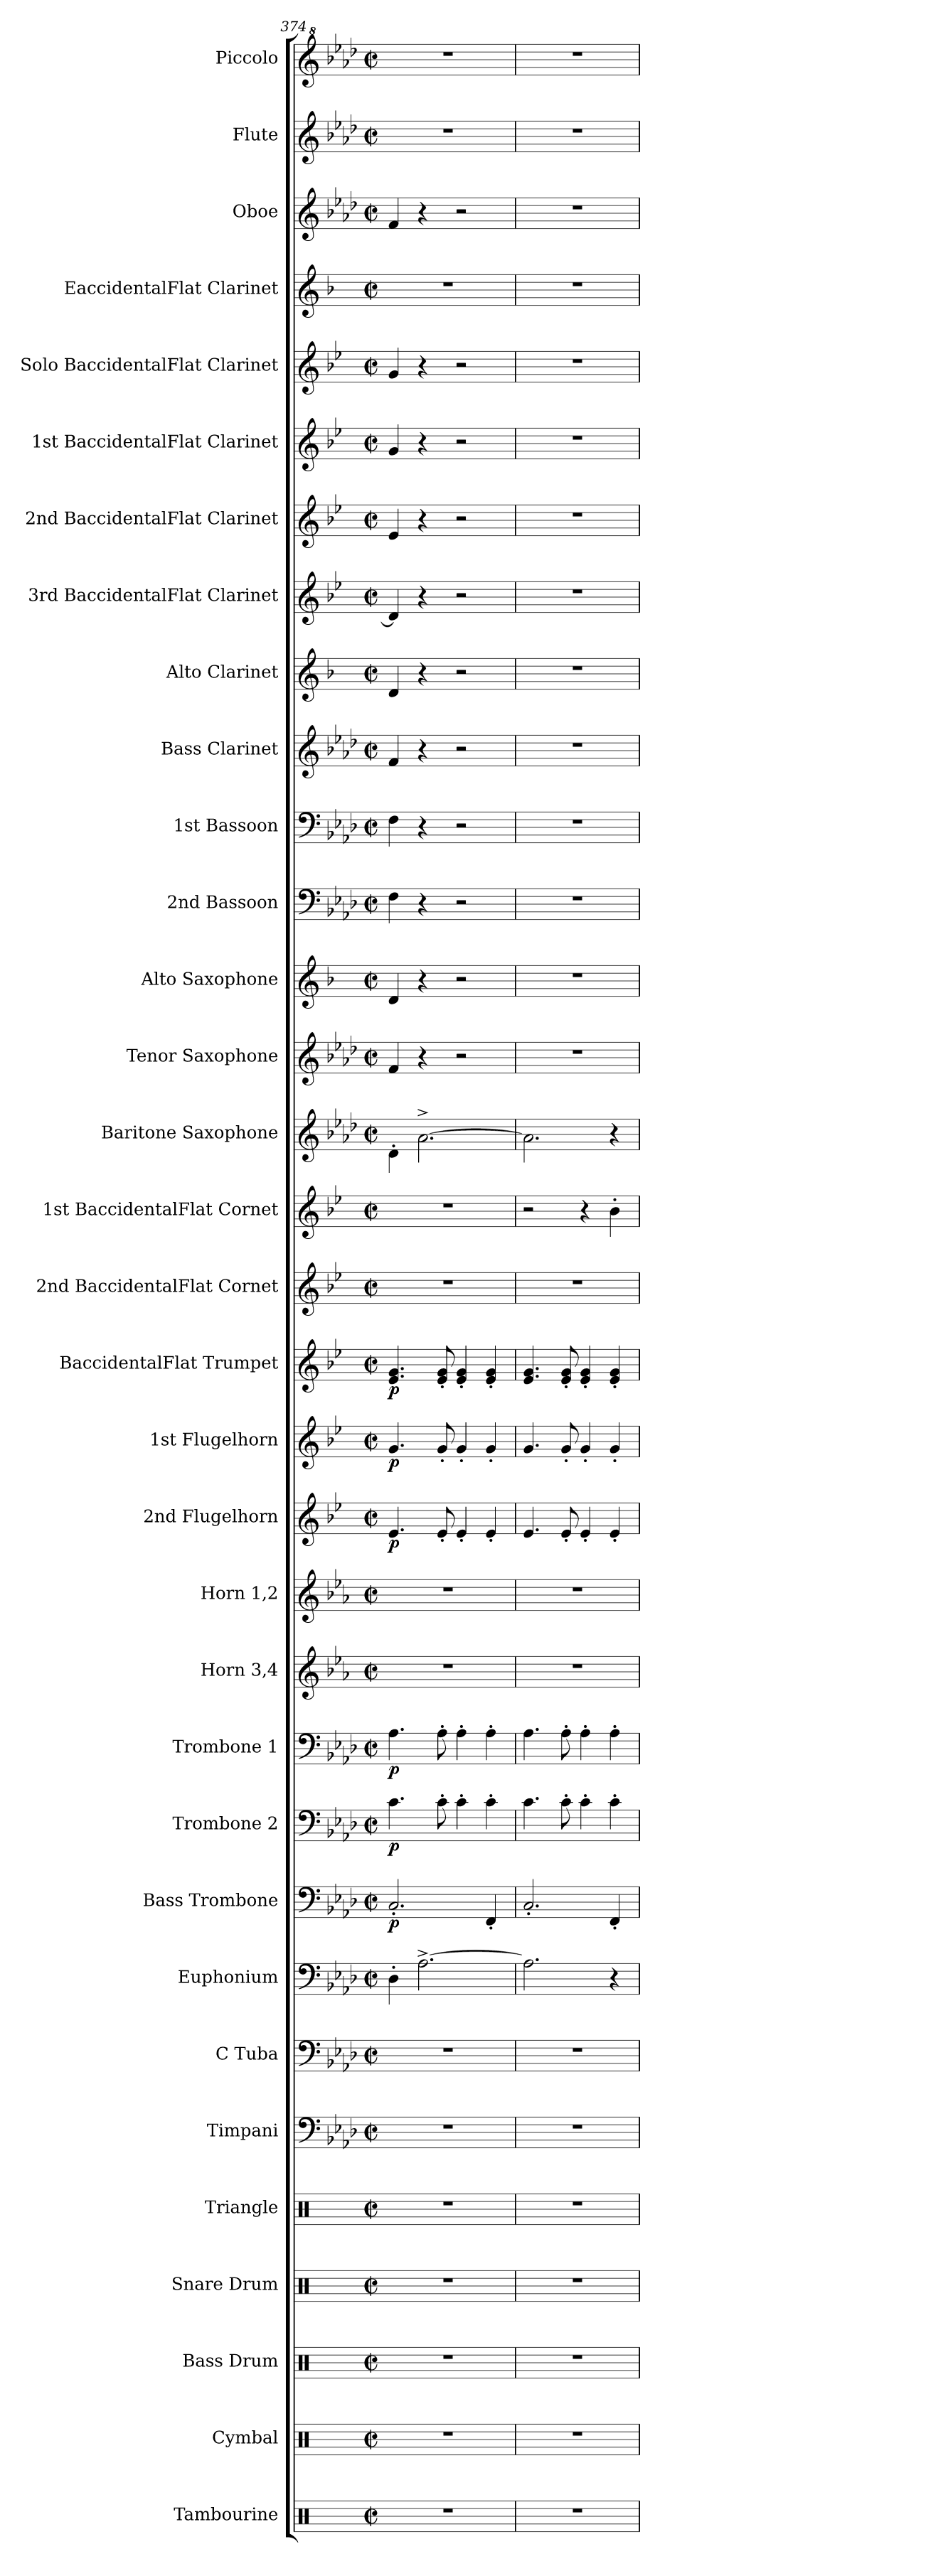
**kern	**kern	**kern	**kern	**kern	**kern	**kern	**kern	**kern	**dynam	**kern	**dynam	**kern	**dynam	**kern	**kern	**kern	**dynam	**kern	**dynam	**kern	**dynam	**kern	**kern	**kern	**kern	**kern	**kern	**kern	**kern	**kern	**kern	**kern	**kern	**kern	**kern	**kern	**kern	**kern
*part33	*part32	*part31	*part30	*part29	*part28	*part27	*part26	*part25	*part25	*part24	*part24	*part23	*part23	*part22	*part21	*part20	*part20	*part19	*part19	*part18	*part18	*part17	*part16	*part15	*part14	*part13	*part12	*part11	*part10	*part9	*part8	*part7	*part6	*part5	*part4	*part3	*part2	*part1
*staff33	*staff32	*staff31	*staff30	*staff29	*staff28	*staff27	*staff26	*staff25	*staff25	*staff24	*staff24	*staff23	*staff23	*staff22	*staff21	*staff20	*staff20	*staff19	*staff19	*staff18	*staff18	*staff17	*staff16	*staff15	*staff14	*staff13	*staff12	*staff11	*staff10	*staff9	*staff8	*staff7	*staff6	*staff5	*staff4	*staff3	*staff2	*staff1
*I"Tambourine	*I"Cymbal	*I"Bass Drum	*I"Snare Drum	*I"Triangle	*I"Timpani	*I"C Tuba	*I"Euphonium	*I"Bass Trombone	*	*I"Trombone 2	*	*I"Trombone 1	*	*I"Horn 3,4	*I"Horn 1,2	*I"2nd Flugelhorn	*	*I"1st Flugelhorn	*	*I"BaccidentalFlat Trumpet	*	*I"2nd BaccidentalFlat Cornet	*I"1st BaccidentalFlat Cornet	*I"Baritone Saxophone	*I"Tenor Saxophone	*I"Alto Saxophone	*I"2nd Bassoon	*I"1st Bassoon	*I"Bass Clarinet	*I"Alto Clarinet	*I"3rd BaccidentalFlat Clarinet	*I"2nd BaccidentalFlat Clarinet	*I"1st BaccidentalFlat Clarinet	*I"Solo BaccidentalFlat Clarinet	*I"EaccidentalFlat Clarinet	*I"Oboe	*I"Flute	*I"Piccolo
*I'Tamb.	*I'Cym.	*I'B. Dr.	*I'Sn. Dr.	*I'Trgl.	*I'Timp.	*I'C Tu.	*I'Eu.	*I'B. Trb.	*	*I'Trb. 2	*	*I'Trb. 1	*	*I'Hn. 3,4	*I'Hn. 1,2	*I'2nd Flghn.	*	*I'1st Flghn.	*	*I'BaccidentalFlat Tpt.	*	*I'2nd BaccidentalFlat Cnt.	*I'1st BaccidentalFlat Cnt.	*I'Bar. Sax.	*I'T. Sax.	*I'A. Sax.	*I'2nd Bsn.	*I'1st Bsn.	*I'B. Cl.	*I'A. Cl.	*I'3rd BaccidentalFlat Cl.	*I'2nd BaccidentalFlat Cl.	*I'1st BaccidentalFlat Cl.	*I'Solo BaccidentalFlat Cl.	*I'EaccidentalFlat Cl.	*I'Ob.	*I'Fl.	*I'Picc.
*clefX	*clefX	*clefX	*clefX	*clefX	*clefF4	*clefF4	*clefF4	*clefF4	*	*clefF4	*	*clefF4	*	*clefG2	*clefG2	*clefG2	*	*clefG2	*	*clefG2	*	*clefG2	*clefG2	*clefG2	*clefG2	*clefG2	*clefF4	*clefF4	*clefG2	*clefG2	*clefG2	*clefG2	*clefG2	*clefG2	*clefG2	*clefG2	*clefG2	*clefG^2
*	*	*	*	*	*	*	*	*	*	*	*	*	*	*ITrd4c7	*ITrd4c7	*ITrd1c2	*	*ITrd1c2	*	*ITrd1c2	*	*ITrd1c2	*ITrd1c2	*ITrd12c21	*ITrd8c14	*ITrd5c9	*	*	*ITrd8c14	*ITrd5c9	*ITrd1c2	*ITrd1c2	*ITrd1c2	*ITrd1c2	*ITrd-2c-3	*	*	*ITrd-7c-12
*k[]	*k[]	*k[]	*k[]	*k[]	*k[b-e-a-d-]	*k[b-e-a-d-]	*k[b-e-a-d-]	*k[b-e-a-d-]	*	*k[b-e-a-d-]	*	*k[b-e-a-d-]	*	*k[b-e-a-d-]	*k[b-e-a-d-]	*k[b-e-a-d-]	*	*k[b-e-a-d-]	*	*k[b-e-a-d-]	*	*k[b-e-a-d-]	*k[b-e-a-d-]	*k[b-e-a-d-]	*k[b-e-a-d-]	*k[b-e-a-d-]	*k[b-e-a-d-]	*k[b-e-a-d-]	*k[b-e-a-d-]	*k[b-e-a-d-]	*k[b-e-a-d-]	*k[b-e-a-d-]	*k[b-e-a-d-]	*k[b-e-a-d-]	*k[b-e-a-d-]	*k[b-e-a-d-]	*k[b-e-a-d-]	*k[b-e-a-d-]
*M4/4	*M4/4	*M4/4	*M4/4	*M4/4	*M4/4	*M4/4	*M4/4	*M4/4	*	*M4/4	*	*M4/4	*	*M4/4	*M4/4	*M4/4	*	*M4/4	*	*M4/4	*	*M4/4	*M4/4	*M4/4	*M4/4	*M4/4	*M4/4	*M4/4	*M4/4	*M4/4	*M4/4	*M4/4	*M4/4	*M4/4	*M4/4	*M4/4	*M4/4	*M4/4
*met(c|)	*met(c|)	*met(c|)	*met(c|)	*met(c|)	*met(c|)	*met(c|)	*met(c|)	*met(c|)	*	*met(c|)	*	*met(c|)	*	*met(c|)	*met(c|)	*met(c|)	*	*met(c|)	*	*met(c|)	*	*met(c|)	*met(c|)	*met(c|)	*met(c|)	*met(c|)	*met(c|)	*met(c|)	*met(c|)	*met(c|)	*met(c|)	*met(c|)	*met(c|)	*met(c|)	*met(c|)	*met(c|)	*met(c|)	*met(c|)
=374	=374	=374	=374	=374	=374	=374	=374	=374	=374	=374	=374	=374	=374	=374	=374	=374	=374	=374	=374	=374	=374	=374	=374	=374	=374	=374	=374	=374	=374	=374	=374	=374	=374	=374	=374	=374	=374	=374
!	!	!	!	!	!	!	!	!	!LO:DY:b	!	!LO:DY:b	!	!LO:DY:b	!	!	!	!LO:DY:b	!	!LO:DY:b	!	!LO:DY:b	!	!	!	!	!	!	!	!	!	!	!	!	!	!	!	!	!
1r	1r	1r	1r	1r	1r	1r	4D-'\	2.C'/	p	4.c\	p	4.A-\	p	1r	1r	4.d-/	p	4.f/	p	4.d-/ 4.f/	p	1r	1r	4D-'\	4F/	4F/	4F\	4F\	4F/	4F/	4c/]	4d-/	4f/	4f/	1r	4f/	1r	1r
.	.	.	.	.	.	.	[2.A-^\	.	.	.	.	.	.	.	.	.	.	.	.	.	.	.	.	[2.A-^\	4r	4r	4r	4r	4r	4r	4r	4r	4r	4r	.	4r	.	.
.	.	.	.	.	.	.	.	.	.	8c'\	.	8A-'\	.	.	.	8d-'/	.	8f'/	.	8d-/' 8f/'	.	.	.	.	.	.	.	.	.	.	.	.	.	.	.	.	.	.
.	.	.	.	.	.	.	.	.	.	4c'\	.	4A-'\	.	.	.	4d-'/	.	4f'/	.	4d-/' 4f/'	.	.	.	.	2r	2r	2r	2r	2r	2r	2r	2r	2r	2r	.	2r	.	.
.	.	.	.	.	.	.	.	4FF'/	.	4c'\	.	4A-'\	.	.	.	4d-'/	.	4f'/	.	4d-/' 4f/'	.	.	.	.	.	.	.	.	.	.	.	.	.	.	.	.	.	.
=375	=375	=375	=375	=375	=375	=375	=375	=375	=375	=375	=375	=375	=375	=375	=375	=375	=375	=375	=375	=375	=375	=375	=375	=375	=375	=375	=375	=375	=375	=375	=375	=375	=375	=375	=375	=375	=375	=375
1r	1r	1r	1r	1r	1r	1r	2.A-\]	2.C'/	.	4.c\	.	4.A-\	.	1r	1r	4.d-/	.	4.f/	.	4.d-/ 4.f/	.	1r	2r	2.A-\]	1r	1r	1r	1r	1r	1r	1r	1r	1r	1r	1r	1r	1r	1r
.	.	.	.	.	.	.	.	.	.	8c'\	.	8A-'\	.	.	.	8d-'/	.	8f'/	.	8d-/' 8f/'	.	.	.	.	.	.	.	.	.	.	.	.	.	.	.	.	.	.
.	.	.	.	.	.	.	.	.	.	4c'\	.	4A-'\	.	.	.	4d-'/	.	4f'/	.	4d-/' 4f/'	.	.	4r	.	.	.	.	.	.	.	.	.	.	.	.	.	.	.
.	.	.	.	.	.	.	4r	4FF'/	.	4c'\	.	4A-'\	.	.	.	4d-'/	.	4f'/	.	4d-/' 4f/'	.	.	4a-'\	4r	.	.	.	.	.	.	.	.	.	.	.	.	.	.
=	=	=	=	=	=	=	=	=	=	=	=	=	=	=	=	=	=	=	=	=	=	=	=	=	=	=	=	=	=	=	=	=	=	=	=	=	=	=
*-	*-	*-	*-	*-	*-	*-	*-	*-	*-	*-	*-	*-	*-	*-	*-	*-	*-	*-	*-	*-	*-	*-	*-	*-	*-	*-	*-	*-	*-	*-	*-	*-	*-	*-	*-	*-	*-	*-
